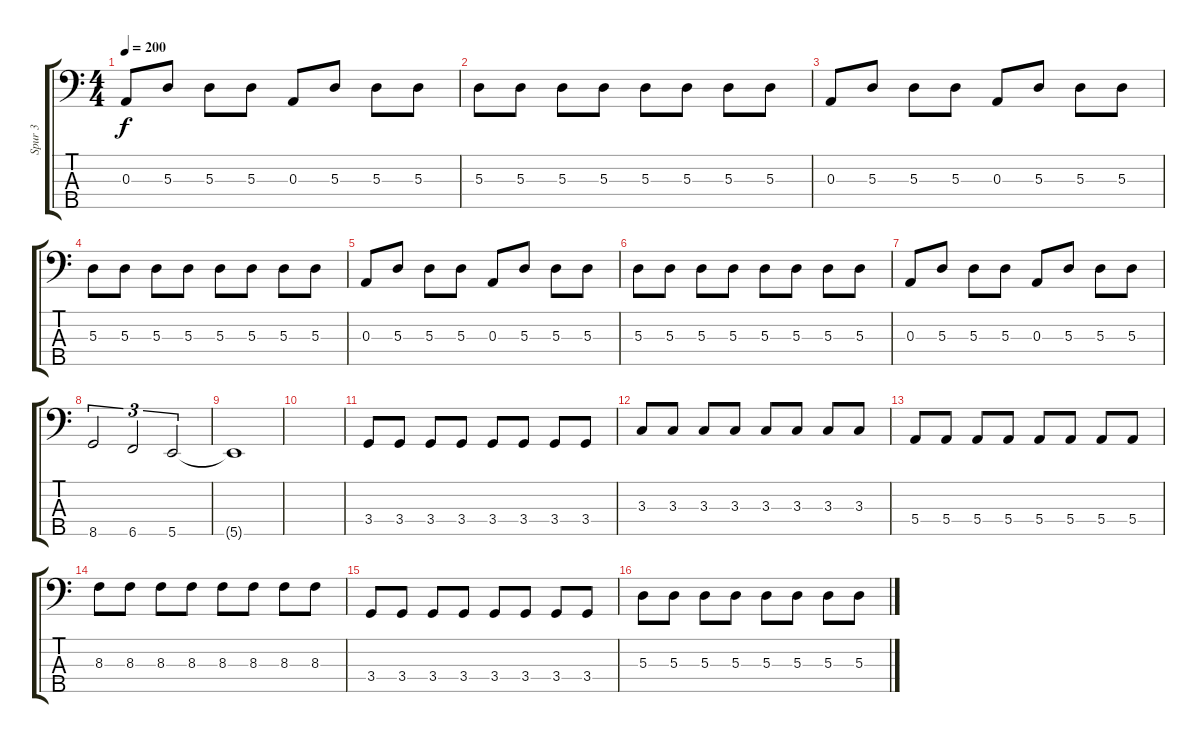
\track ("Spur 3" "Spur 3") {instrument electricbasspick}
\staff {score tabs}
\tuning (G2 D2 A1 E1 B0) {hide}
\ts (4 4)
\tempo 200
\clef f4
\ks c
0.3.8{dy f} 5.3.8 5.3.8 5.3.8 0.3.8 5.3.8 5.3.8 5.3.8 |
5.3.8 5.3.8 5.3.8 5.3.8 5.3.8 5.3.8 5.3.8 5.3.8 |
0.3.8 5.3.8 5.3.8 5.3.8 0.3.8 5.3.8 5.3.8 5.3.8 |
5.3.8 5.3.8 5.3.8 5.3.8 5.3.8 5.3.8 5.3.8 5.3.8 |
0.3.8 5.3.8 5.3.8 5.3.8 0.3.8 5.3.8 5.3.8 5.3.8 |
5.3.8 5.3.8 5.3.8 5.3.8 5.3.8 5.3.8 5.3.8 5.3.8 |
0.3.8 5.3.8 5.3.8 5.3.8 0.3.8 5.3.8 5.3.8 5.3.8 |
8.5.2{tu (3 2)} 6.5.2{tu (3 2)} 5.5.2{tu (3 2)} |
5.5{t}.1 |
|
3.4.8 3.4.8 3.4.8 3.4.8 3.4.8 3.4.8 3.4.8 3.4.8 |
3.3.8 3.3.8 3.3.8 3.3.8 3.3.8 3.3.8 3.3.8 3.3.8 |
5.4.8 5.4.8 5.4.8 5.4.8 5.4.8 5.4.8 5.4.8 5.4.8 |
8.3.8 8.3.8 8.3.8 8.3.8 8.3.8 8.3.8 8.3.8 8.3.8 |
3.4.8 3.4.8 3.4.8 3.4.8 3.4.8 3.4.8 3.4.8 3.4.8 |
5.3.8 5.3.8 5.3.8 5.3.8 5.3.8 5.3.8 5.3.8 5.3.8
